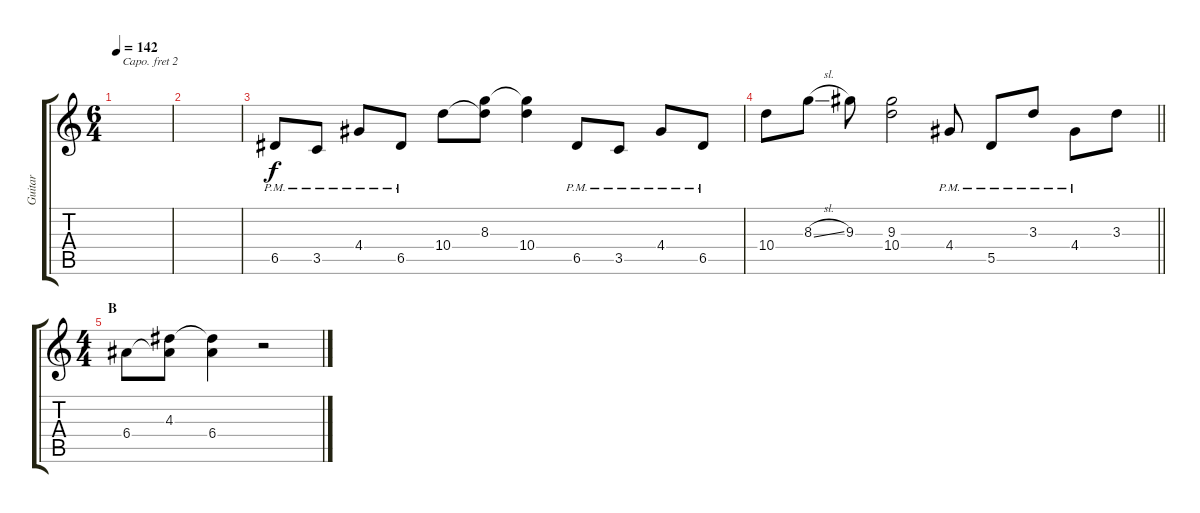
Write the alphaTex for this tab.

\track ("Guitar" "Guitar") {instrument distortionguitar}
\staff {score tabs}
\capo 2
\tuning (G4 E4 A3 D3 G2 C2) {hide}
\ts (6 4)
\tempo 142
\clef g2
\ks c
|
|
6.5{pm}.8 3.5{pm}.8 4.4{pm}.8 6.5{pm}.8 10.4.8 (8.3 10.4{t}).8 (8.3{t} 10.4).4 6.5{pm}.8 3.5{pm}.8 4.4{pm}.8 6.5{pm}.8 |
\barLineRight lightlight
10.4.8 8.3{sl}.8 9.3.8 (9.3 10.4).2 4.4{pm}.8 5.5{pm}.8 3.3{pm}.8 4.4{pm}.8 3.3.8 |
\ts (4 4)
\section ("" "B")
6.4.8 (4.3 6.4{t}).8 (4.3{t} 6.4).4 r.2
